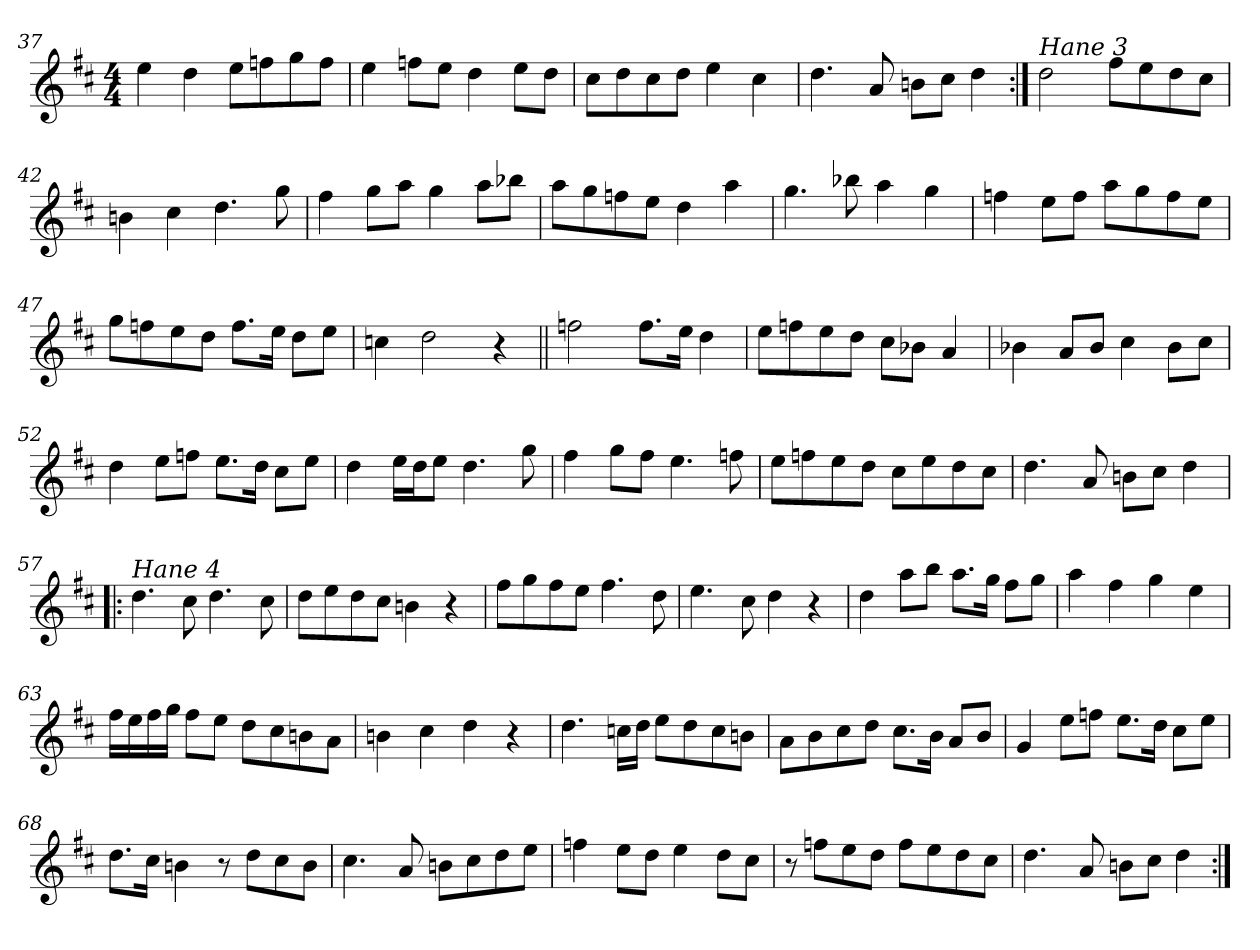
**kern
*part1
*staff1
*clefG2
*k[f#c#]
*D:
*M4/4
=37
4ee\
4dd\
8ee\L
8ffn\
8gg\
8ff\J
=38
4ee\
8ffn\L
8ee\J
4dd\
8ee\L
8dd\J
=39
8cc#\L
8dd\
8cc#\
8dd\J
4ee\
4cc#\
!!LO:LB:g=z
=40
4.dd\
8a/
8bn\L
8cc#\J
4dd\
=41:|!
!LO:TX:a:i:t=Hane 3
2dd\
8ff#\L
8ee\
8dd\
8cc#\J
=42
4bn\
4cc#\
4.dd\
8gg\
=43
4ff#\
8gg\L
8aa\J
4gg\
8aa\L
8bb-X\J
!!LO:LB:g=z
=44
8aa\L
8gg\
8ffn\
8ee\J
4dd\
4aa\
=45
4.gg\
8bb-X\
4aa\
4gg\
=46
4ffn\
8ee\L
8ff\J
8aa\L
8gg\
8ff\
8ee\J
=47
8gg\L
8ffn\
8ee\
8dd\J
8.ff\L
16ee\Jk
8dd\L
8ee\J
!!LO:LB:g=z
=48
4ccn\
2dd\
4r
=49||
2ffn\
8.ff\L
16ee\Jk
4dd\
=50
8ee\L
8ffn\
8ee\
8dd\J
8cc#\L
8b-X\J
4a/
=51
4b-X\
8a/L
8b-/J
4cc#\
8b-\L
8cc#\J
!!LO:LB:g=z
=52
4dd\
8ee\L
8ffn\J
8.ee\L
16dd\Jk
8cc#\L
8ee\J
=53
4dd\
16ee\LL
16dd\J
8ee\J
4.dd\
8gg\
=54
4ff#\
8gg\L
8ff#\J
4.ee\
8ffn\
=55
8ee\L
8ffn\
8ee\
8dd\J
8cc#\L
8ee\
8dd\
8cc#\J
!!LO:LB:g=z
=56
4.dd\
8a/
8bn\L
8cc#\J
4dd\
=57!|:
!LO:TX:a:i:t=Hane 4
4.dd\
8cc#\
4.dd\
8cc#\
=58
8dd\L
8ee\
8dd\
8cc#\J
4bn\
4r
=59
8ff#\L
8gg\
8ff#\
8ee\J
4.ff#\
8dd\
=60
4.ee\
8cc#\
4dd\
4r
!!LO:LB:g=z
=61
4dd\
8aa\L
8bb\J
8.aa\L
16gg\Jk
8ff#\L
8gg\J
=62
4aa\
4ff#\
4gg\
4ee\
=63
16ff#\LL
16ee\
16ff#\
16gg\JJ
8ff#\L
8ee\J
8dd\L
8cc#\
8bn\
8a\J
=64
4bn\
4cc#\
4dd\
4r
!!LO:LB:g=z
=65
4.dd\
16ccn\LL
16dd\JJ
8ee\L
8dd\
8cc\
8bn\J
=66
8a\L
8b\
8cc#\
8dd\J
8.cc#\L
16b\Jk
8a/L
8b/J
=67
4g/
8ee\L
8ffn\J
8.ee\L
16dd\Jk
8cc#\L
8ee\J
=68
8.dd\L
16cc#\Jk
4bn\
8r
8dd\L
8cc#\
8b\J
!!LO:LB:g=z
=69
4.cc#\
8a/
8bn\L
8cc#\
8dd\
8ee\J
=70
4ffn\
8ee\L
8dd\J
4ee\
8dd\L
8cc#\J
=71
8r
8ffn\L
8ee\
8dd\J
8ff\L
8ee\
8dd\
8cc#\J
=72
4.dd\
8a/
8bn\L
8cc#\J
4dd\
=:|!
*-
